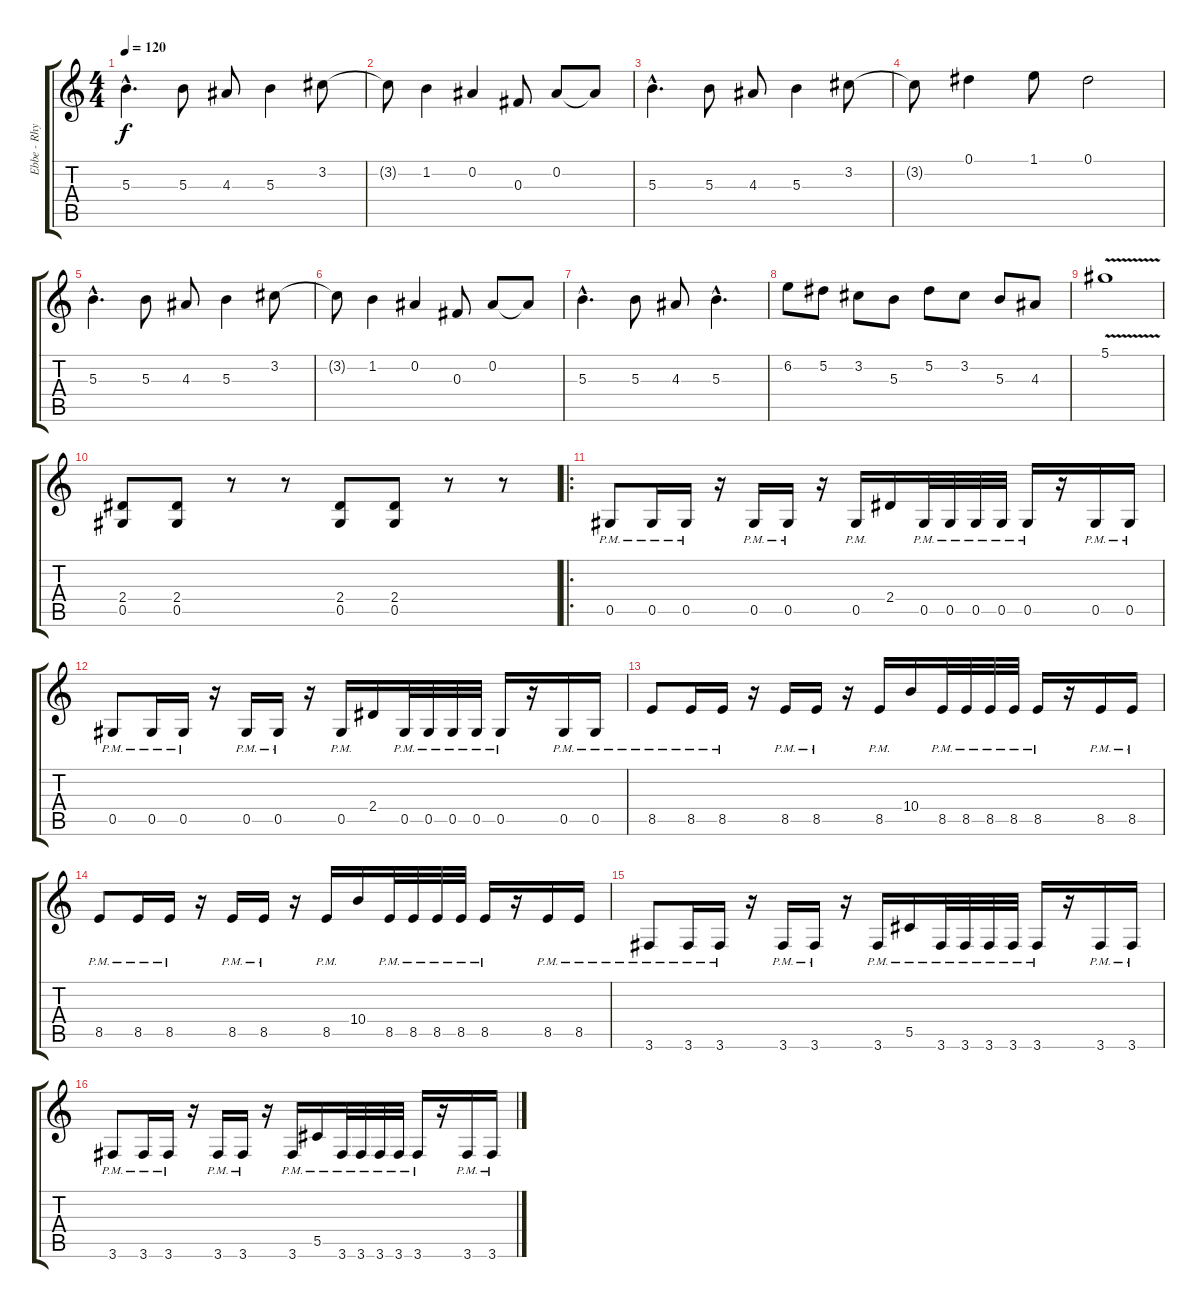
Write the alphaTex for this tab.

\track ("Ebbe - Rhytm" "Ebbe - Rhy") {instrument overdrivenguitar}
\staff {score tabs}
\tuning (Eb4 Bb3 Gb3 Db3 Ab2 Eb2) {hide}
\ts (4 4)
\tempo 120
\clef g2
\ks c
5.3{hac}.4{d dy f instrument acousticguitarsteel} 5.3.8 4.3.8 5.3.4 3.2.8 |
3.2{t}.8 1.2.4 0.2.4 0.3.8 0.2.8 0.2{t}.8 |
5.3{hac}.4{d} 5.3.8 4.3.8 5.3.4 3.2.8 |
3.2{t}.8 0.1.4 1.1.8 0.1.2 |
5.3{hac}.4{d} 5.3.8 4.3.8 5.3.4 3.2.8 |
3.2{t}.8 1.2.4 0.2.4 0.3.8 0.2.8 0.2{t}.8 |
5.3{hac}.4{d} 5.3.8 4.3.8 5.3{hac}.4{d} |
6.2.8 5.2.8 3.2.8 5.3.8 5.2.8 3.2.8 5.3.8 4.3.8 |
5.1{v}.1 |
(2.4 0.5).8{instrument overdrivenguitar} (2.4 0.5).8 r.8 r.8 (2.4 0.5).8 (2.4 0.5).8 r.8 r.8 |
\ro
0.5{pm}.8 0.5{pm}.16 0.5{pm}.16 r.16 0.5{pm}.16 0.5{pm}.16 r.16 0.5{pm}.16 2.4.16 0.5{pm}.32 0.5{pm}.32 0.5{pm}.32 0.5{pm}.32 0.5{pm}.16 r.16 0.5{pm}.16 0.5{pm}.16 |
0.5{pm}.8 0.5{pm}.16 0.5{pm}.16 r.16 0.5{pm}.16 0.5{pm}.16 r.16 0.5{pm}.16 2.4.16 0.5{pm}.32 0.5{pm}.32 0.5{pm}.32 0.5{pm}.32 0.5{pm}.16 r.16 0.5{pm}.16 0.5{pm}.16 |
8.5{pm}.8 8.5{pm}.16 8.5{pm}.16 r.16 8.5{pm}.16 8.5{pm}.16 r.16 8.5{pm}.16 10.4.16 8.5{pm}.32 8.5{pm}.32 8.5{pm}.32 8.5{pm}.32 8.5{pm}.16 r.16 8.5{pm}.16 8.5{pm}.16 |
8.5{pm}.8 8.5{pm}.16 8.5{pm}.16 r.16 8.5{pm}.16 8.5{pm}.16 r.16 8.5{pm}.16 10.4.16 8.5{pm}.32 8.5{pm}.32 8.5{pm}.32 8.5{pm}.32 8.5{pm}.16 r.16 8.5{pm}.16 8.5{pm}.16 |
3.6{pm}.8 3.6{pm}.16 3.6{pm}.16 r.16 3.6{pm}.16 3.6{pm}.16 r.16 3.6{pm}.16 5.5{pm}.16 3.6{pm}.32 3.6{pm}.32 3.6{pm}.32 3.6{pm}.32 3.6{pm}.16 r.16 3.6{pm}.16 3.6{pm}.16 |
3.6{pm}.8 3.6{pm}.16 3.6{pm}.16 r.16 3.6{pm}.16 3.6{pm}.16 r.16 3.6{pm}.16 5.5{pm}.16 3.6{pm}.32 3.6{pm}.32 3.6{pm}.32 3.6{pm}.32 3.6{pm}.16 r.16 3.6{pm}.16 3.6{pm}.16
